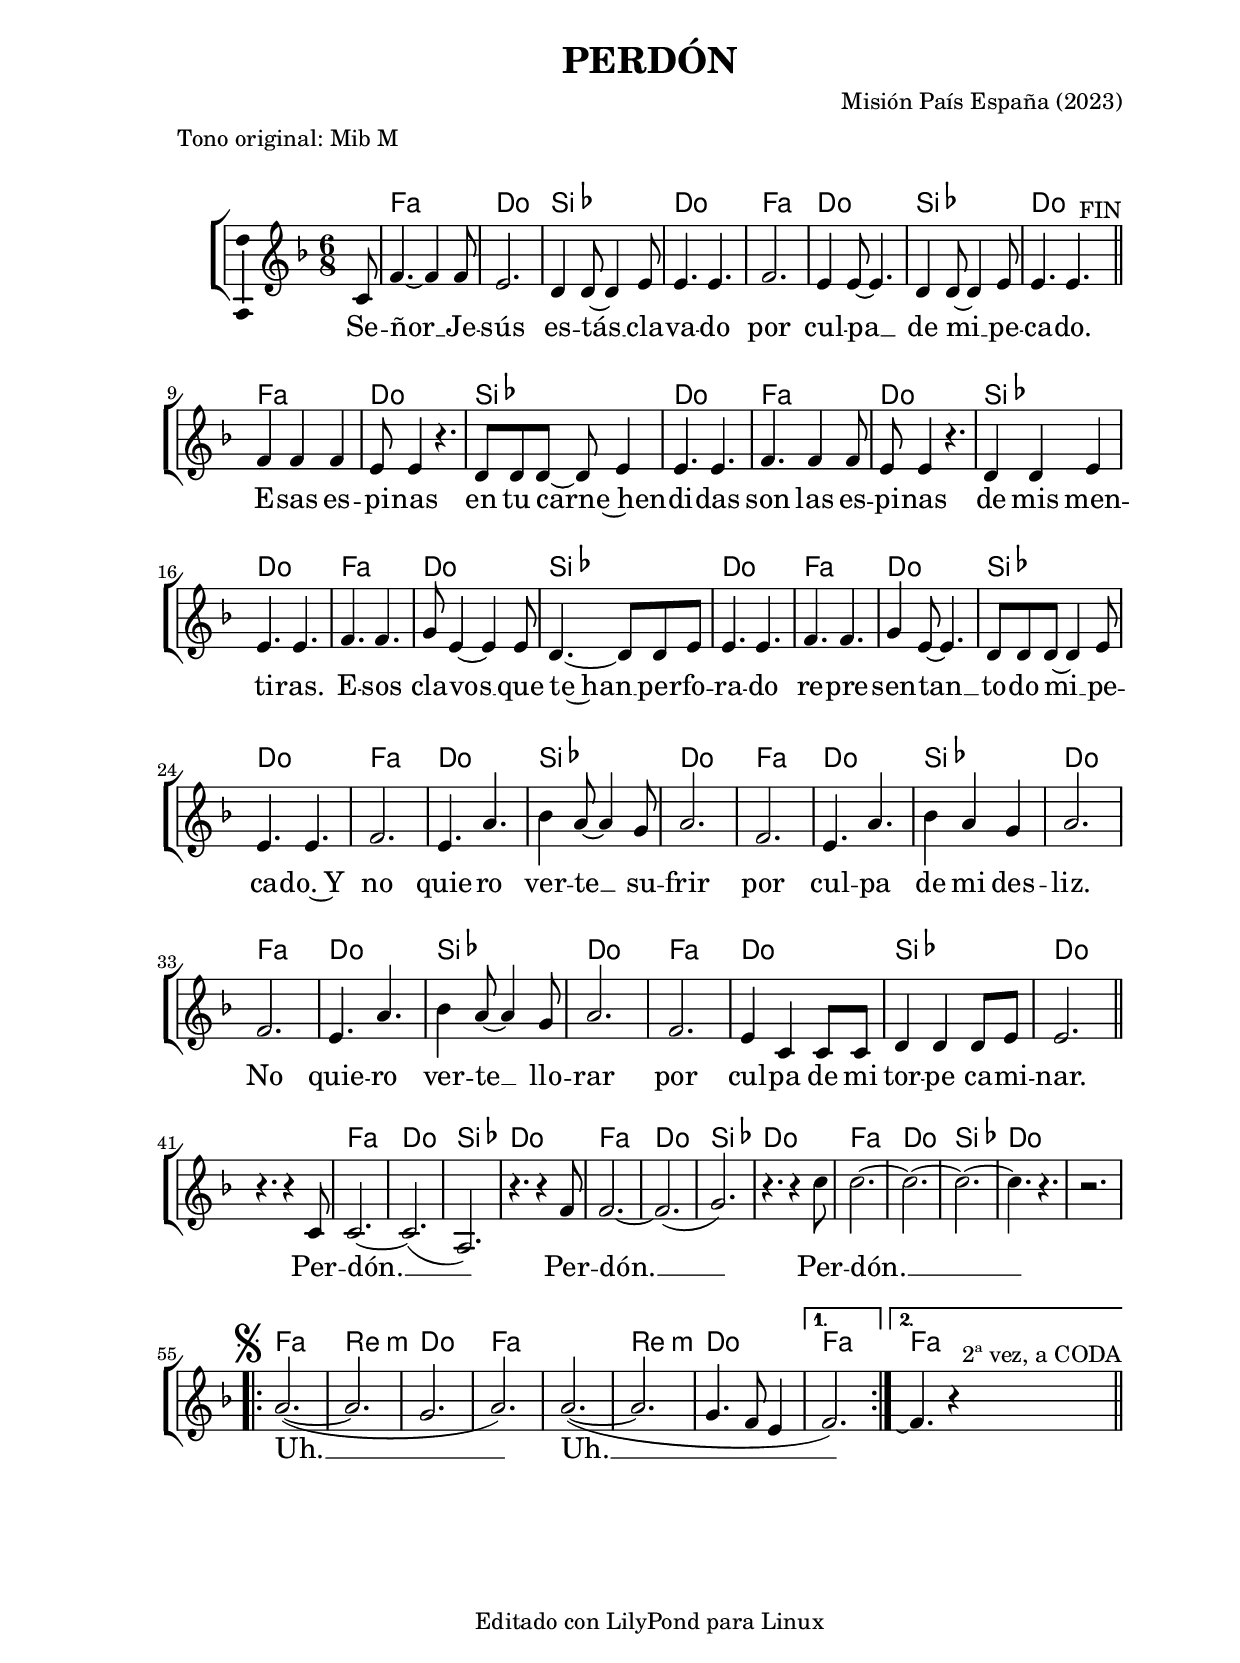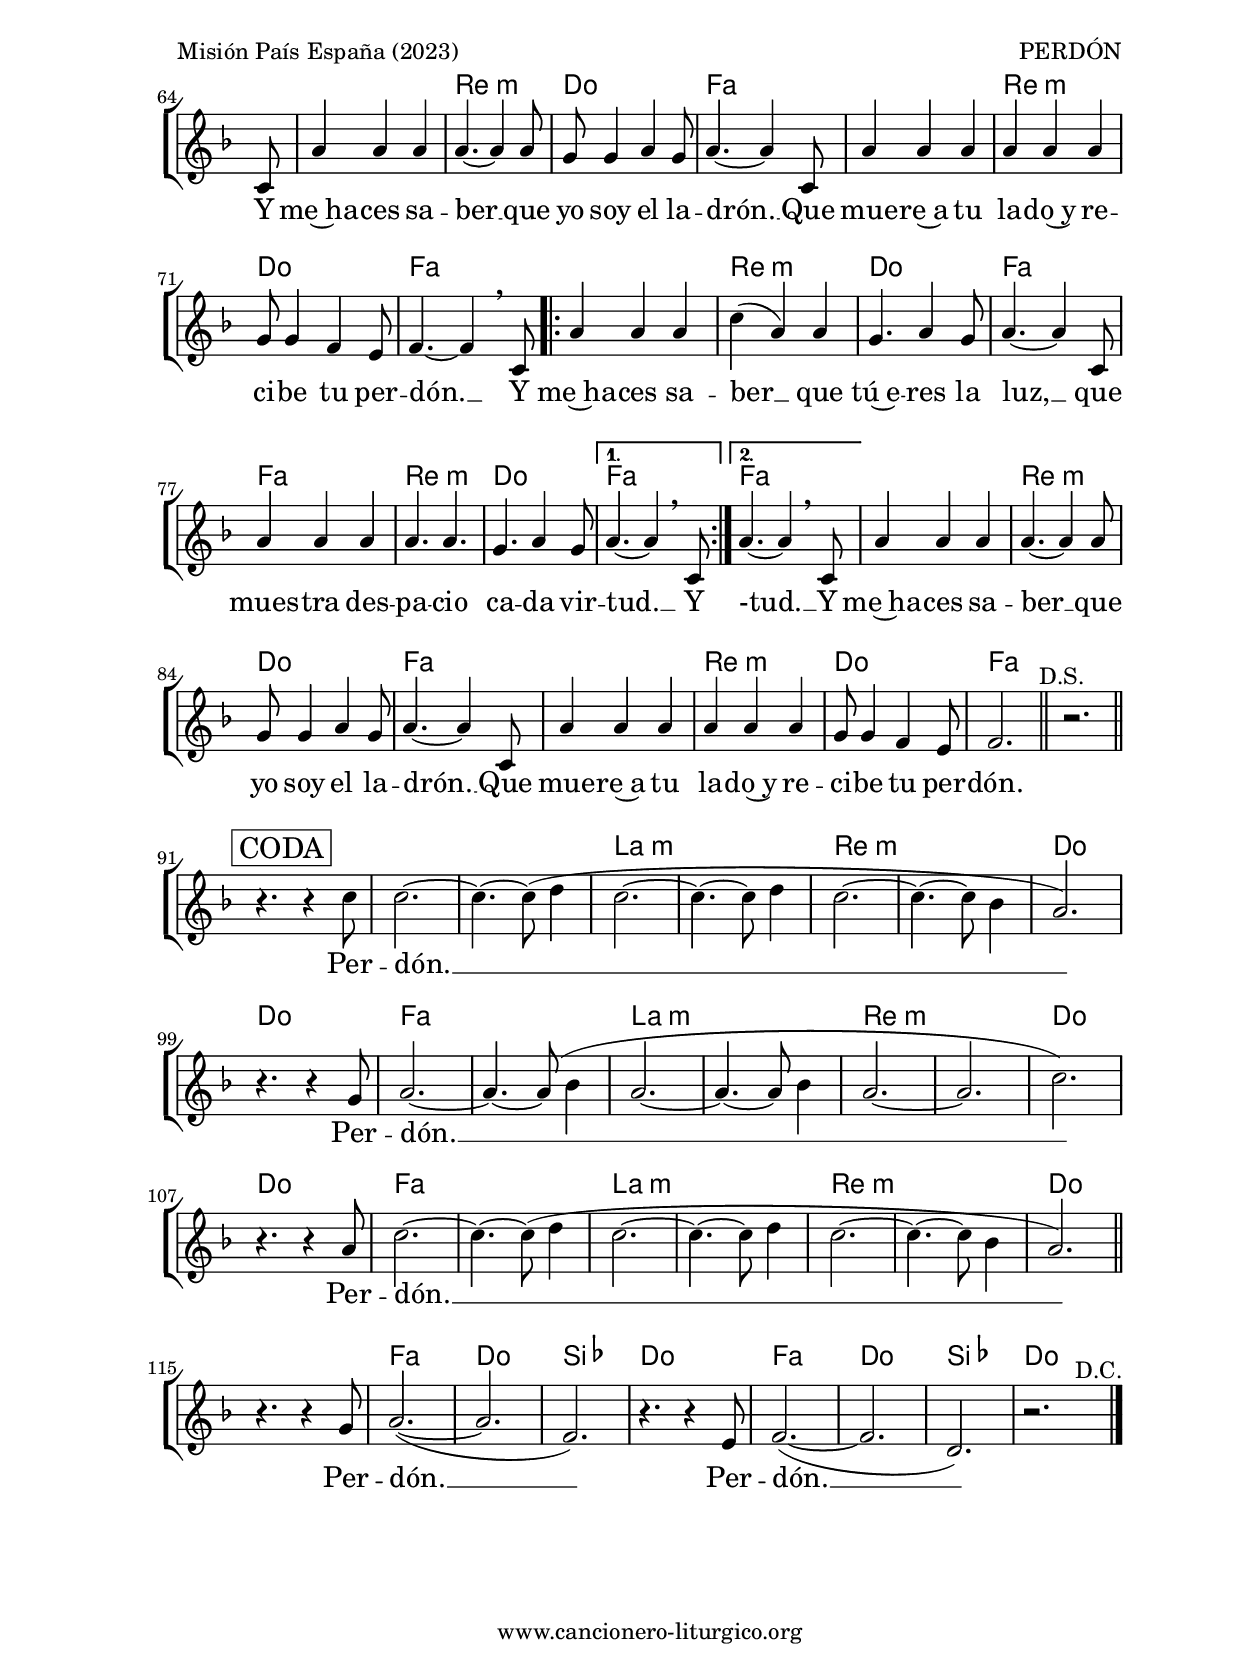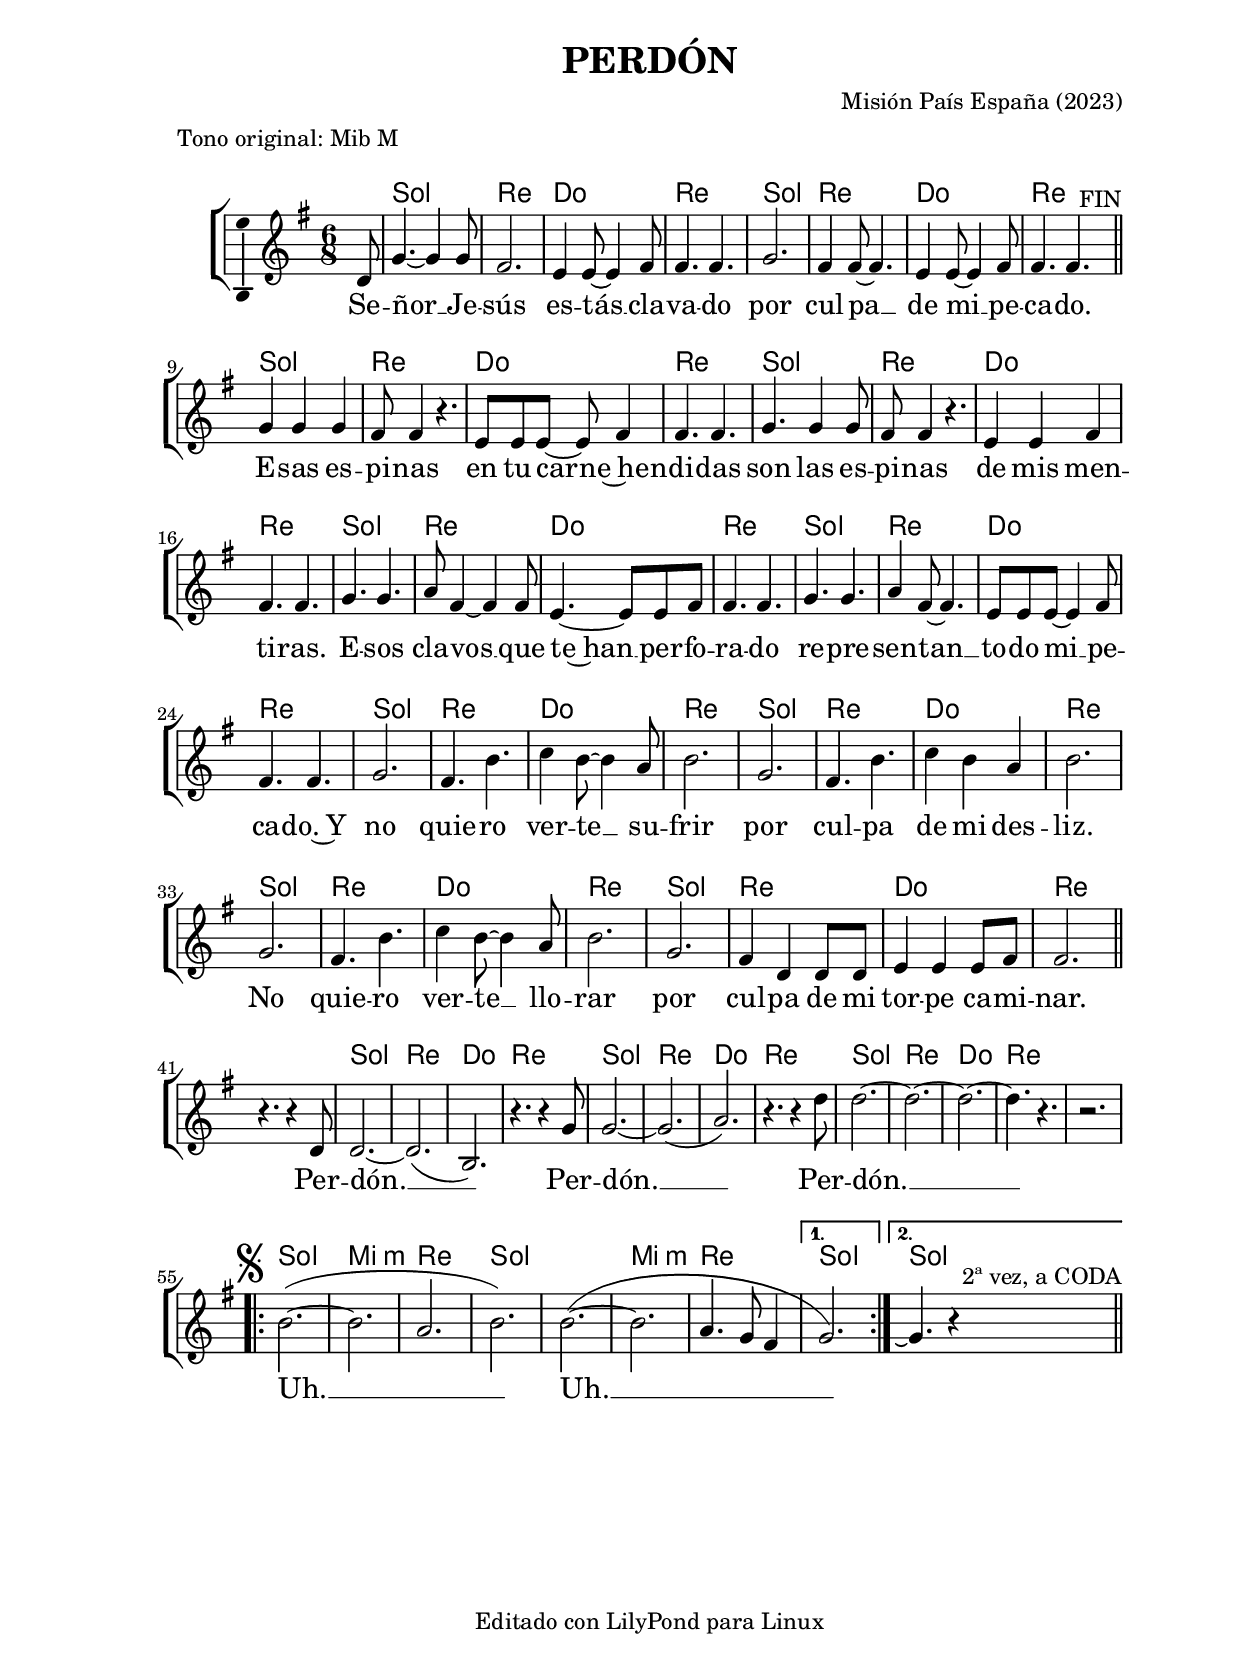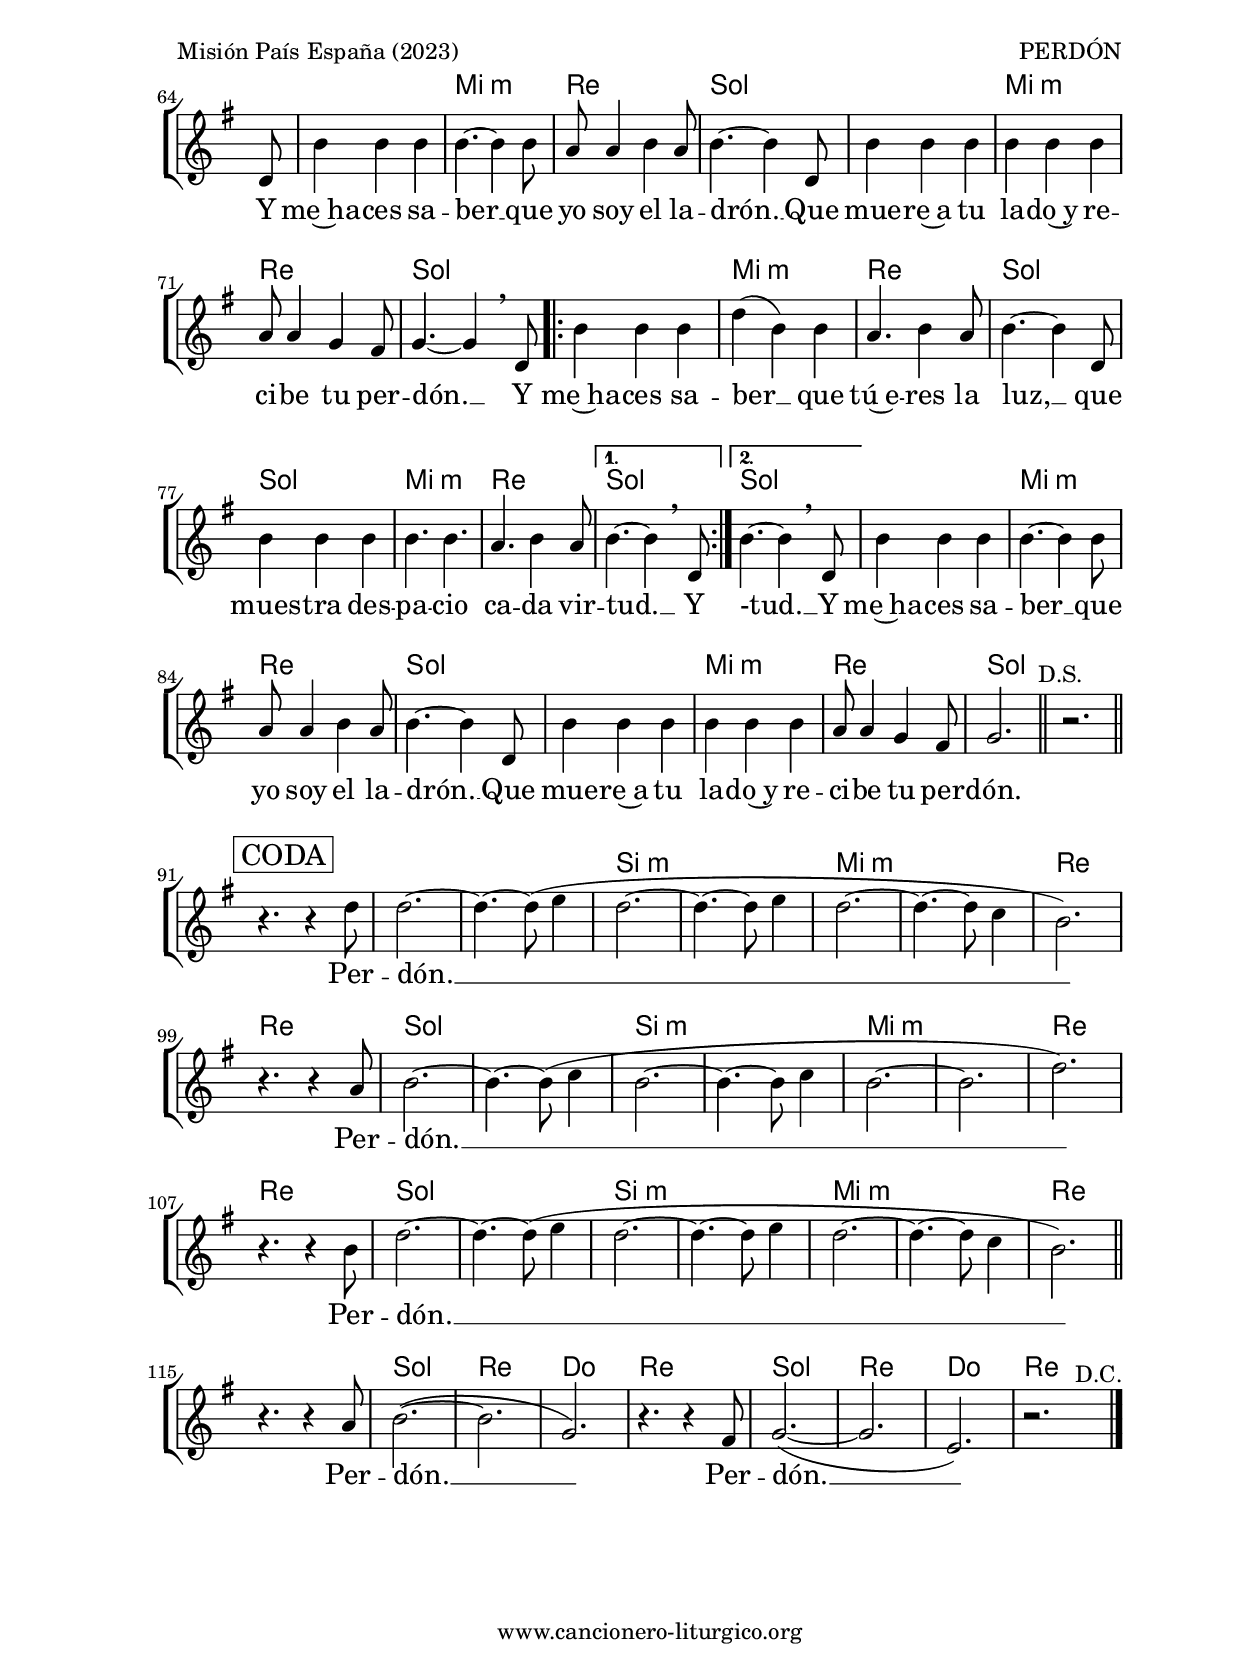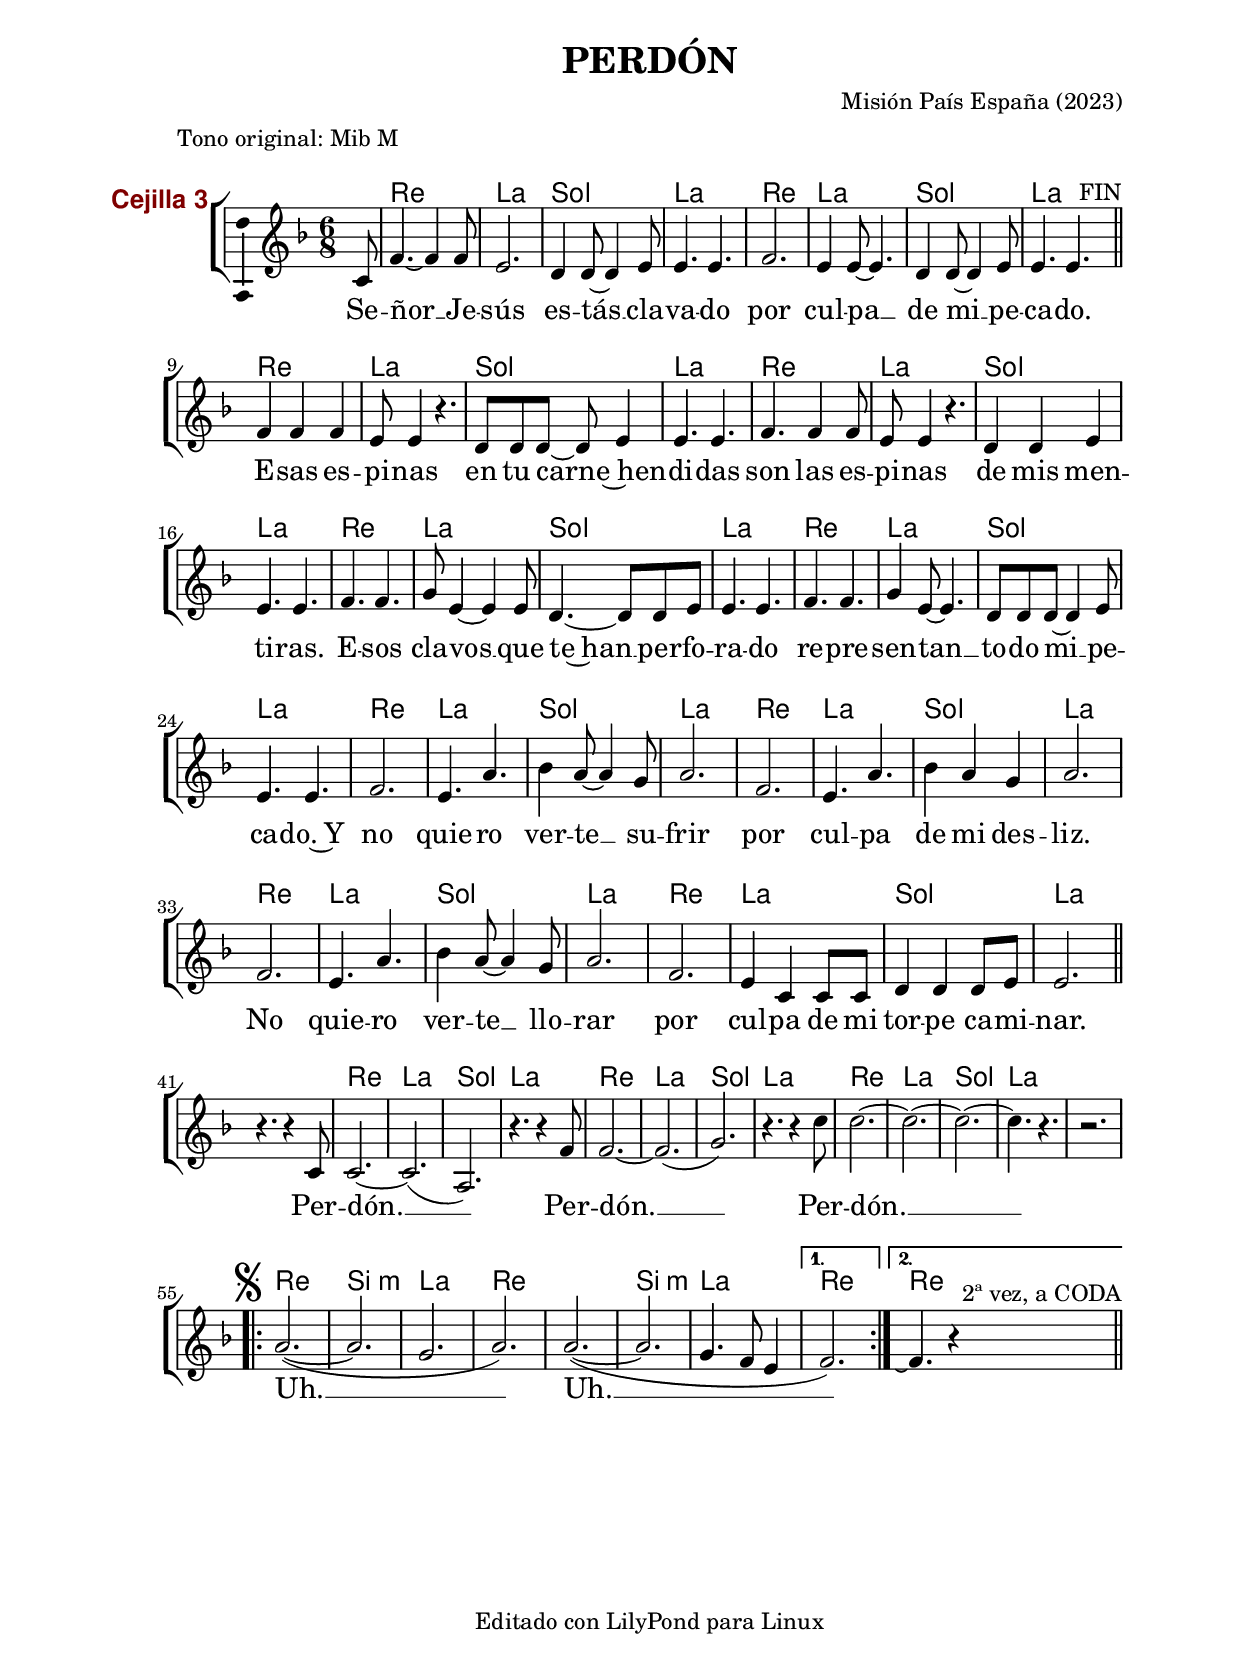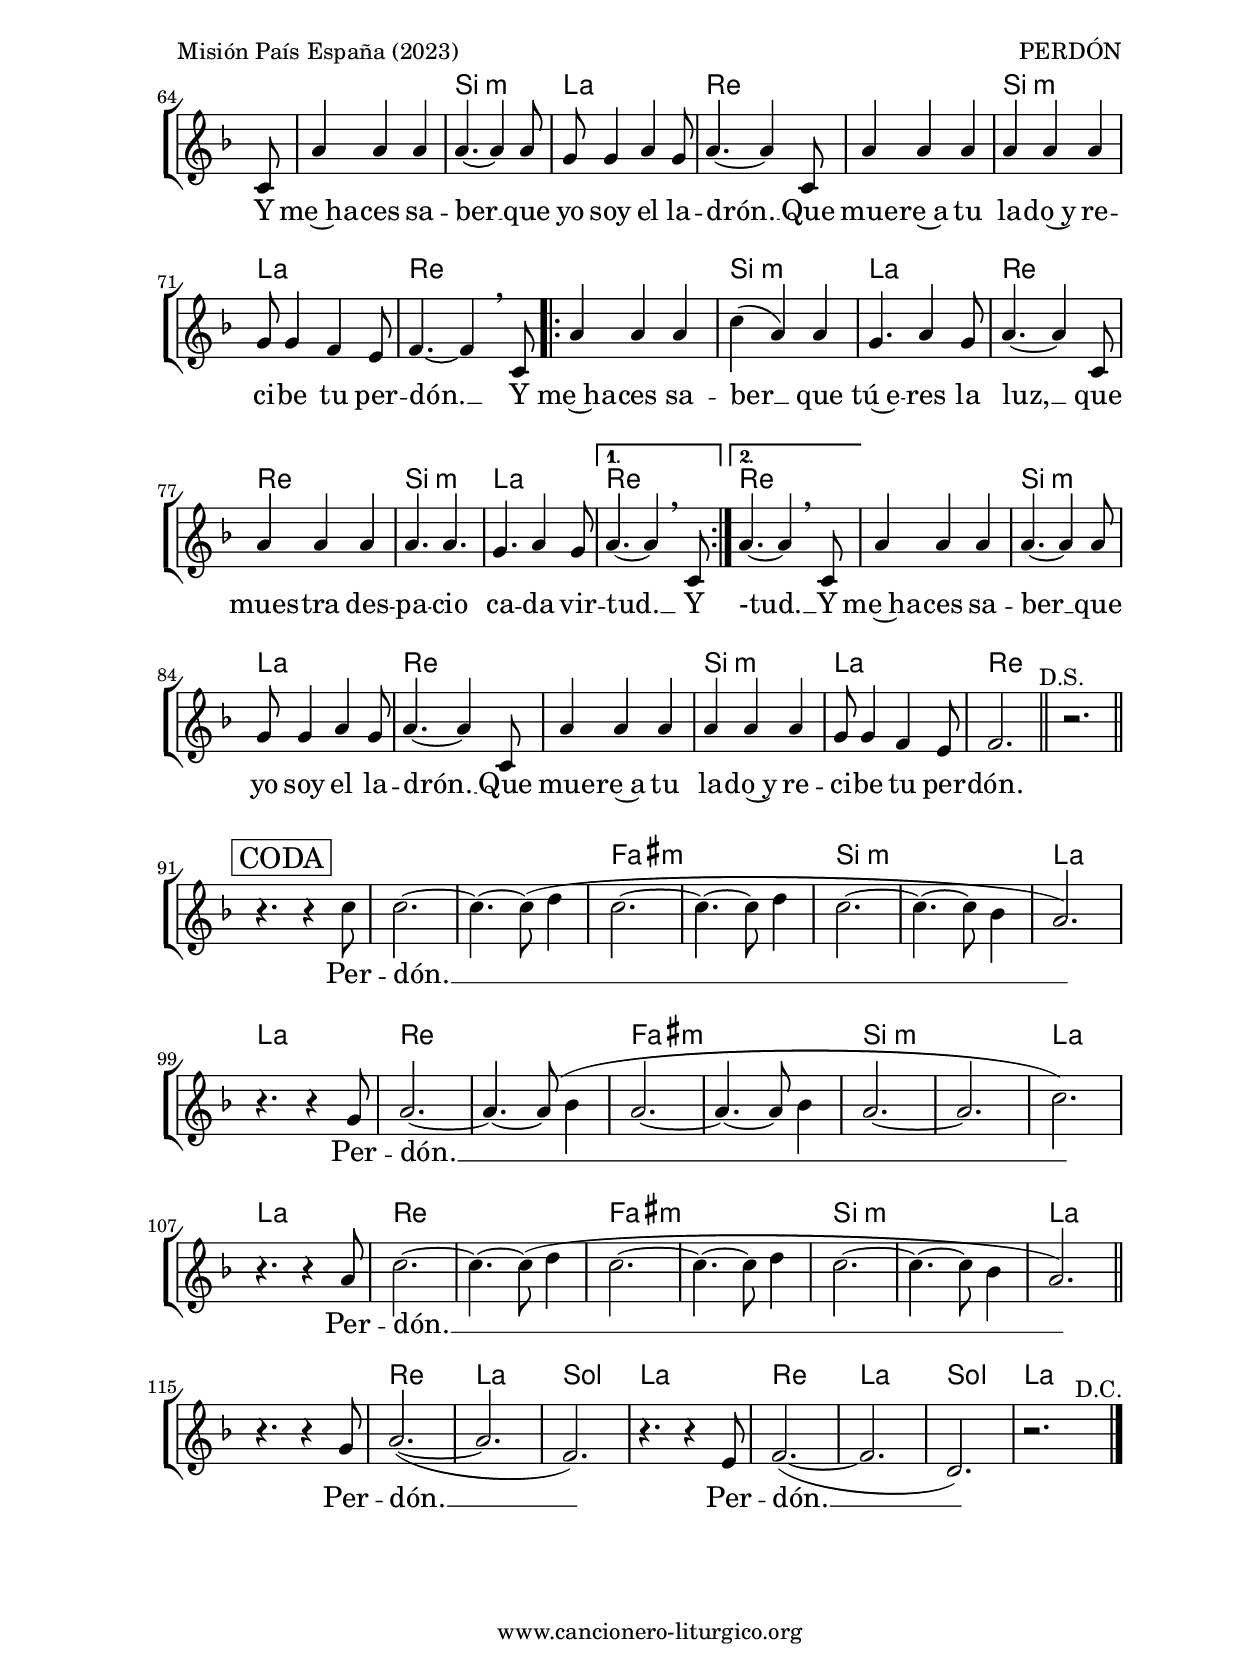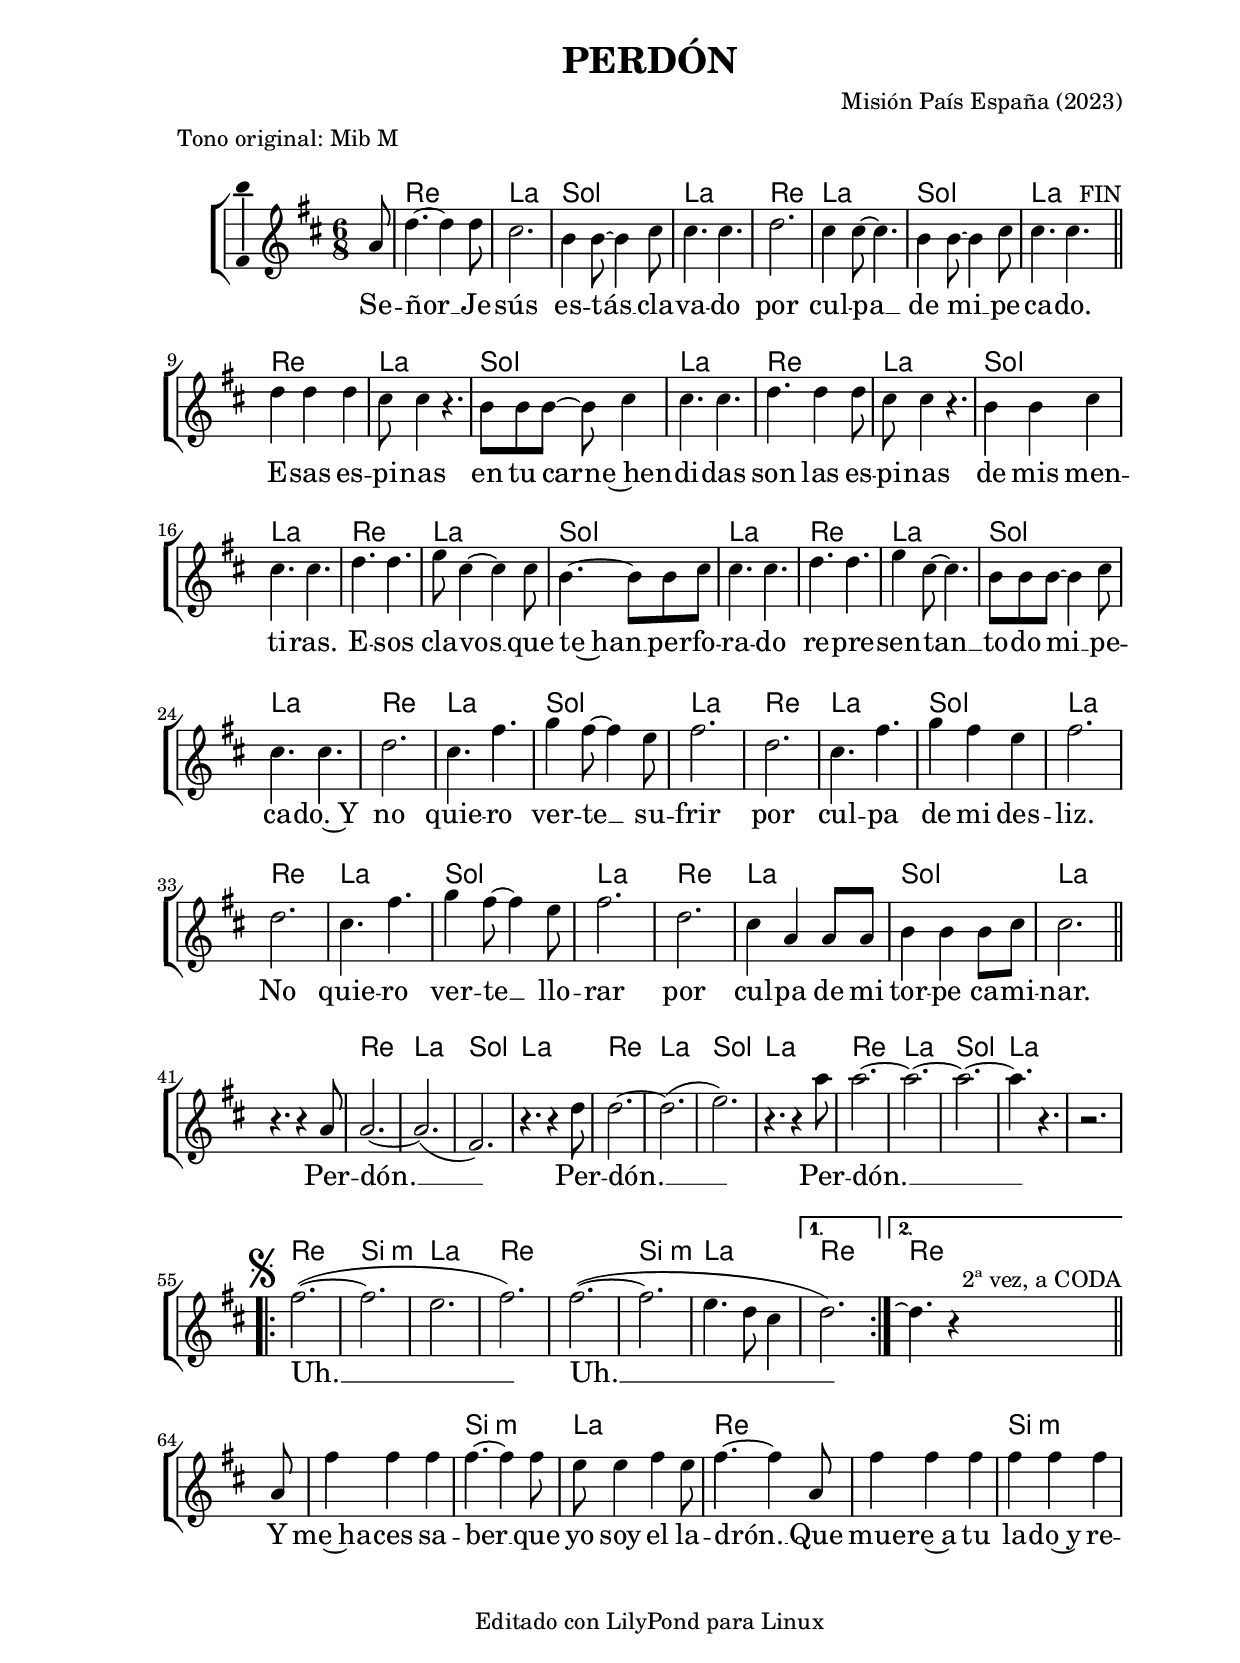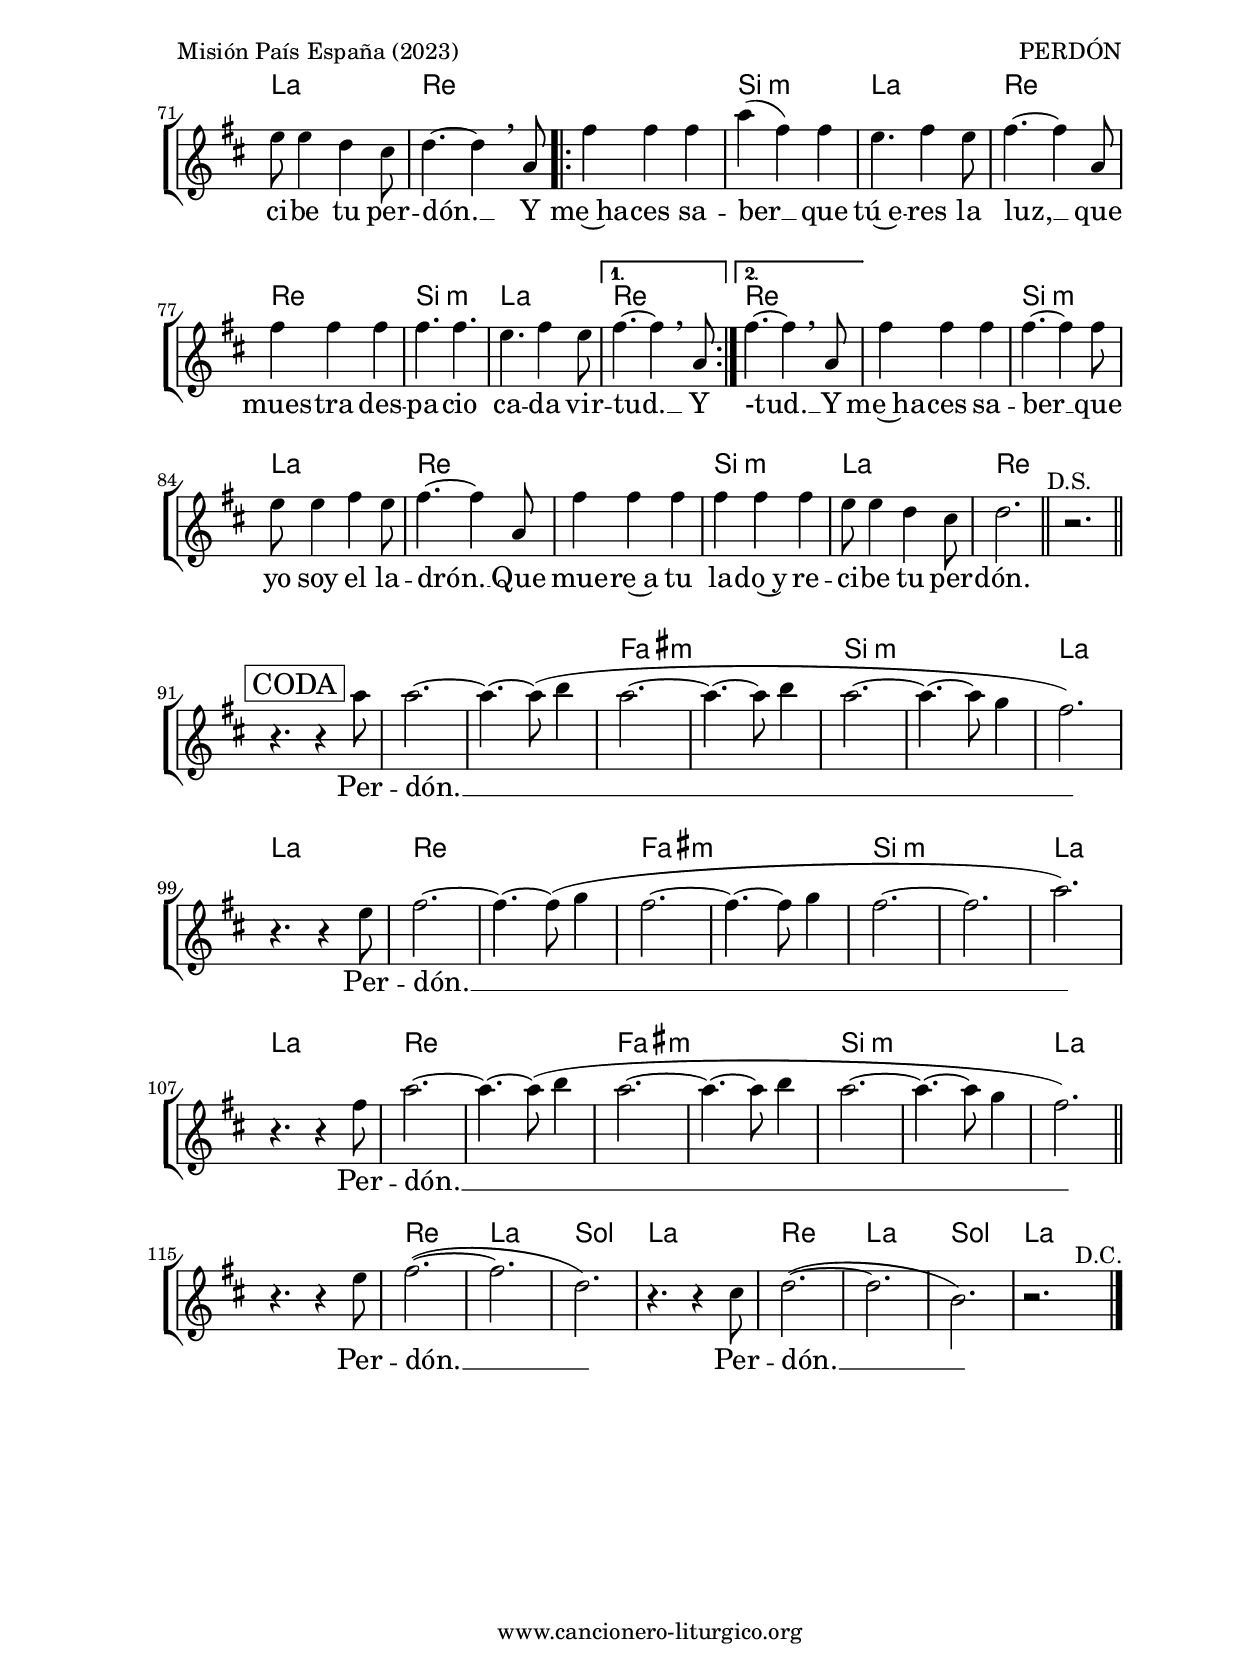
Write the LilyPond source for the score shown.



%versión de lilypond para la que se ha escrito esta partitura:
\version "2.16.0"

	%Tamaño papel
	#(set-default-paper-size "a4")
	%Tamaño partitura
	#(set-global-staff-size 20)
	%No responde al pulsar sobre una nota
	#(ly:set-option 'point-and-click #f)

%parámetros del encabezamiento:
\header {
	title = "PERDÓN"
	subtitle = ""
	composer = "Misión País España (2023)"
	poet = ""
	meter = "Tono original: Mib M"
	arranger = ""
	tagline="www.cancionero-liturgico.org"
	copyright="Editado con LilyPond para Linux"
	tiempo = "Cuaresma"
	usos = "Kyrie"
	letra = ""
	}

%parámetros asociados al papel:
\paper  {
	oddHeaderMarkup = \markup {\fill-line { \on-the-fly #not-first-page \fromproperty #'header:title \on-the-fly #not-first-page \fromproperty #'header:composer }}
	evenHeaderMarkup = \markup {\fill-line { \fromproperty #'header:composer \fromproperty #'header:title }}
	#(set-paper-size "a4")
	print-page-number = ##f
	first-page-number = 1
	print-first-page-number = ##f
%	head-separation = 3.0 \cm
	top-margin = 2.0 \cm
	bottom-margin = 0.5\cm
	left-margin = 3.0 \cm
	line-width = 16.0 \cm 
	indent = 8\mm
	interscoreline = 2.\mm
	between-system-space = 15\mm
%	para que las partituras no llenen la hoja:
	ragged-bottom = ##t
%	idem para la última hoja:
	ragged-last-bottom = ##f
%	para que las partituras llenen el ancho del papel:
	ragged-last = ##f
	after-title-space = 2.5 \cm
page-count=2
%system-count=14

	%Flexible Vertical Spacing
%	markup-markup-spacing =
%	#'((basic-distance . 15) (minimum-distance . 15) (padding . 3))
	markup-system-spacing =
	#'((basic-distance . 15) (minimum-distance . 15) (padding . 3))
	system-system-spacing =
	#'((basic-distance . 15) (minimum-distance . 15) (padding . 3))
	score-system-spacing =
	#'((basic-distance . 15) (minimum-distance . 15) (padding . 5))
%	top-system-spacing = % header
%	#'((basic-distance . 8) (minimum-distance . 0) (padding . 0))
%	top-markup-spacing =
%	#'((basic-distance . 20) (minimum-distance . 20) (padding . 0))
	last-bottom-spacing = % footer
	#'((basic-distance . 5) (minimum-distance . 5) (padding . 0))
%	score-markup-spacing =
%	#'((basic-distance . 16) (minimum-distance . 13) (padding . 0))

	}


%parámetros que afectan a toda la partitura:
global =  {
	%clave de sol (G):
	\clef G
	%armadura:
	\transpose ees f
	\key ees \major
	\tempo 4.=75
	\set Score.tempoHideNote = ##t
	}


acordes = {
	\italianChords
	\chordmode {
	\transpose ees f
{

s8
ees2. bes aes bes ees bes aes bes
ees bes aes bes ees bes aes bes
ees bes aes bes ees bes aes bes
ees bes aes bes ees bes aes bes
ees bes aes bes ees bes aes bes

s2.
%compás 42
ees2. bes aes bes ees bes aes bes ees bes aes bes
s2.

%compás 55
\repeat volta 2 {
ees2. c:m bes ees ees c:m bes
}
\alternative {
{
ees2.
}
{
ees2.
}
}

s8
ees2. c:m bes ees ees c:m bes ees

\repeat volta 2 {
ees2. c:m bes ees ees c:m bes
}
\alternative {
{
ees
}
{
ees
}
}

ees2. c:m bes ees ees c:m bes ees
s2.

s2.
ees2. ees g:m g:m c:m c:m bes bes
ees ees g:m g:m c:m c:m bes bes
ees ees g:m g:m c:m c:m bes

s2.
ees2. bes aes bes ees bes aes bes4.

	}
	}
}


melodia = 
	\transpose ees f
{
	\time 6/8

\relative c'{

\partial8
bes8
ees4.~ees4 ees8
d2.
c4 c8~c4 d8
d4. d
ees2.
d4 d8~d4.
c4 c8~c4 d8
d4. d^"  FIN"

\bar "||"
\break

ees4 ees ees
d8 d4 r4.
c8 c c~c d4
d4. d
ees4. ees4 ees8
d8 d4 r4.
c4 c d
d4. d

ees4. ees
f8 d4~d4 d8
c4.~c8 c d
d4. d
ees4. ees
f4 d8~d4.
c8 c c~c4 d8
d4. d
ees2.
d4. g
aes4 g8~g4 f8
g2.
ees2.
d4. g
aes4 g f4
g2.
ees2.
d4. g
aes4 g8~g4 f8
g2.
ees2.
d4 bes bes8 bes
c4 c c8 d
d2.

\bar "||"
\break

r4. r4 bes8
bes2.~
bes2.
(g2.)
r4. r4 ees'8
ees2.~
ees2.
(f2.)
r4. r4 bes8
bes2.~
bes2.~
bes2.~
bes4. r4.
r2.

%\bar "||"
\break

%compás 55
\mark\markup\musicglyph #"scripts.segno"
\repeat volta 2 {
g2.~
(g2.
f2.
g2.)
g2.~
(g2.
f4. ees8 d4
}
\alternative {
{
ees2.)
}
{
ees4.\repeatTie r4^"  2ª vez, a CODA" s8
}
}

\bar "||"
\break

\partial8
bes8
g'4 g g
g4.~g4 g8
f8 f4 g f8
g4.~g4 bes,8
g'4 g g
g4 g g
f8 f4 ees d8
ees4.~ees4 \breathe bes8

%\break

\repeat volta 2 {
g'4 g g
bes4 (g4) g
f4. g4 f8
g4.~g4 bes,8
g'4 g g
g4. g
f4. g4 f8
}
\alternative {
{
g4.~g4 \breathe bes,8
}
{
g'4.~g4 \breathe bes,8
}
}

g'4 g g
g4.~g4 g8
f8 f4 g f8
g4.~g4 bes,8
g'4 g g
g4 g g
f8 f4 ees d8
ees2.^"        D.S."
\bar "||"
r2.

\bar "||"
\mark \markup {
\override #'(box-padding . 0.5)
\box
\line { CODA }
%%%\line { \bold CODA }
}
%%%\mark \markup {"Coda"}

\break

r4. r4 bes'8
bes2.~
bes4.~bes8 (c4
bes2.~
bes4.~bes8 c4
bes2.~
bes4.~bes8 aes4
g2.)

r4. r4 f8
g2.~
g4.~g8 (aes4
g2.~
g4.~g8 aes4
g2.~
g2.
bes2.)

r4. r4 g8
bes2.~
bes4.~bes8 (c4
bes2.~
bes4.~bes8 c4
bes2.~
bes4.~bes8 aes4
g2.)

%\break
\bar "||"

r4. r4 f8
g2.~
(g2.
ees2.)

r4. r4 d8
ees2.~
(ees2.
c2.)
r2.^"        D.C."

}

	\bar "|."
	}


texto = \lyricmode {

Se -- ñor __ Je -- sús es -- tás __ cla -- va -- do
por cul -- pa __ de mi __ pe -- ca -- do.
E -- sas es -- pi -- nas en tu car -- ne~hen -- di -- das
son las es -- pi -- nas de mis men -- ti -- ras.

E -- sos cla -- vos __ que te~han __ per -- fo -- ra -- do
re -- pre -- sen -- tan __ to -- do mi __ pe -- ca -- do.~Y
no quie -- ro ver -- te __ su -- frir por cul -- pa de mi des -- liz.
No quie -- ro ver -- te __ llo -- rar por cul -- pa de mi tor -- pe ca -- mi -- nar.

Per -- dón. __
Per -- dón. __
Per -- dón. __

Uh. __ Uh. __
"  "

Y me~ha -- ces sa -- ber __ que yo soy el la -- drón. __
Que mue -- re~a tu la -- do~y re -- ci -- be tu per -- dón. __
Y me~ha -- ces sa -- ber __ que tú~e -- res la luz, __
que mues -- tra des -- pa -- cio ca -- da vir -- tud. __
Y
-tud. __
Y me~ha -- ces sa -- ber __ que yo soy el la -- drón. __
Que mue -- re~a tu la -- do~y re -- ci -- be tu per -- dón.

Per -- dón. __
Per -- dón. __
Per -- dón. __
Per -- dón. __
Per -- dón. __

	}

acordesStaff = \context ChordNames = acordesStaff <<
	\set chordChanges = ##t
	\acordes
	>>


%%%%%%%%%%%%%%%%%%%%%%%%%%%%%%%%%%% CEJILLA %%%%%%%%%%%%%%%%%%%%%%%%%%%%%%%%%%%
acordescejilla = {
%%%	\override ChordNames.ChordName #'font-size = #-1
%%%	\override ChordNames.ChordName #'font-series = #'bold
	\transpose f d {
		\acordes
		}
	}

acordescejillaStaff = \context ChordNames = acordescejillaStaff <<
	\set Staff.instrumentName = \markup \with-color #darkred \larger \bold \sans "Cejilla 3"
	\set chordChanges = ##t
	\acordescejilla
	>>
%%%%%%%%%%%%%%%%%%%%%%%%%%%%%%%%%%% CEJILLA %%%%%%%%%%%%%%%%%%%%%%%%%%%%%%%%%%%


vozStaff = \context Voice = vozStaff
\with {\consists "Ambitus_engraver"}
<<
%	\set Staff.instrumentName = ""
%	\set Staff.shortInstrumentName = ""
%	\set Staff.midiInstrument = #"clarinet"
%	\set Staff.midiInstrument = #"cello"
	\set Staff.midiInstrument = #"flute"
%	\set Staff.midiInstrument = #"electric guitar (jazz)"
%	\set Staff.midiInstrument = #"english horn"
%	\set Staff.midiInstrument = #"violin"
%	\set Staff.midiInstrument = #"glockenspiel"
	\set Staff.midiMinimumVolume = #0.7
	\set Staff.midiMaximumVolume = #0.9
	\global
	\melodia
	>>

textoStaff = \context Lyrics = textoStaff <<
	\lyricsto vozStaff \texto
	>>


\book {
	\score {
		<<
		\context ChoirStaff {
			\override StaffGroup.SystemStartBracket #'collapse-height = #1
			\override Score.SystemStartBar #'collapse-height = #1
			<<
			\acordesStaff
			\vozStaff
			\textoStaff
			>>
			}

		>>
		\layout {
	    		\context {
				\Lyrics
				\override LyricText #'font-size = #2
				}
	   		 \context {
				\Score
				\override StaffSymbol #'staff-space = #(magstep +3)
				}
			}
		}
	\score {
		\unfoldRepeats
		<<
		\context ChoirStaff {
			<<
			\acordesStaff
			\vozStaff
			>>
			}

		>>
		\midi {
	  		\context {
	  			\Score
				tempoWholesPerMinute = #(ly:make-moment 70 4)
				}
			}
		}
	}


%Partitura para guitarra
#(define output-suffix "G")
\book {
	\score {
		<<
		\context ChoirStaff {
			\override StaffGroup.SystemStartBracket #'collapse-height = #1
			\override Score.SystemStartBar #'collapse-height = #1
			<<
			\acordescejillaStaff
			\vozStaff
			\textoStaff
			>>
			}

		>>
		\layout {
%%%%%%%%%%%%%%%%%%%%%%%%%%%%%%%%%%% CEJILLA %%%%%%%%%%%%%%%%%%%%%%%%%%%%%%%%%%%
			\context {
				\ChordNames \consists Instrument_name_engraver
				}
%%%%%%%%%%%%%%%%%%%%%%%%%%%%%%%%%%% CEJILLA %%%%%%%%%%%%%%%%%%%%%%%%%%%%%%%%%%%
	    		\context {
				\Lyrics
				\override LyricText #'font-size = #2
				}
	   		 \context {
				\Score
				\override StaffSymbol #'staff-space = #(magstep +3)
				}
			}
		}
	}


#(define output-suffix "C")
\book {
	\score {
		<<
		\context ChoirStaff {
			\override StaffGroup.SystemStartBracket #'collapse-height = #1
			\override Score.SystemStartBar #'collapse-height = #1
\transpose c d
			<<
			\acordesStaff
			\vozStaff
			\textoStaff
			>>
			}

		>>
		\layout {
	    		\context {
				\Lyrics
				\override LyricText #'font-size = #2
				}
	   		 \context {
				\Score
				\override StaffSymbol #'staff-space = #(magstep +3)
				}
			}
		}
	}


#(define output-suffix "S")
\book {
	\score {
		<<
		\context ChoirStaff {
			\override StaffGroup.SystemStartBracket #'collapse-height = #1
			\override Score.SystemStartBar #'collapse-height = #1
\transpose c a
			<<
			\acordesStaff
			\vozStaff
			\textoStaff
			>>
			}

		>>
		\layout {
	    		\context {
				\Lyrics
				\override LyricText #'font-size = #2
				}
	   		 \context {
				\Score
				\override StaffSymbol #'staff-space = #(magstep +3)
				}
			}
		}
	}


